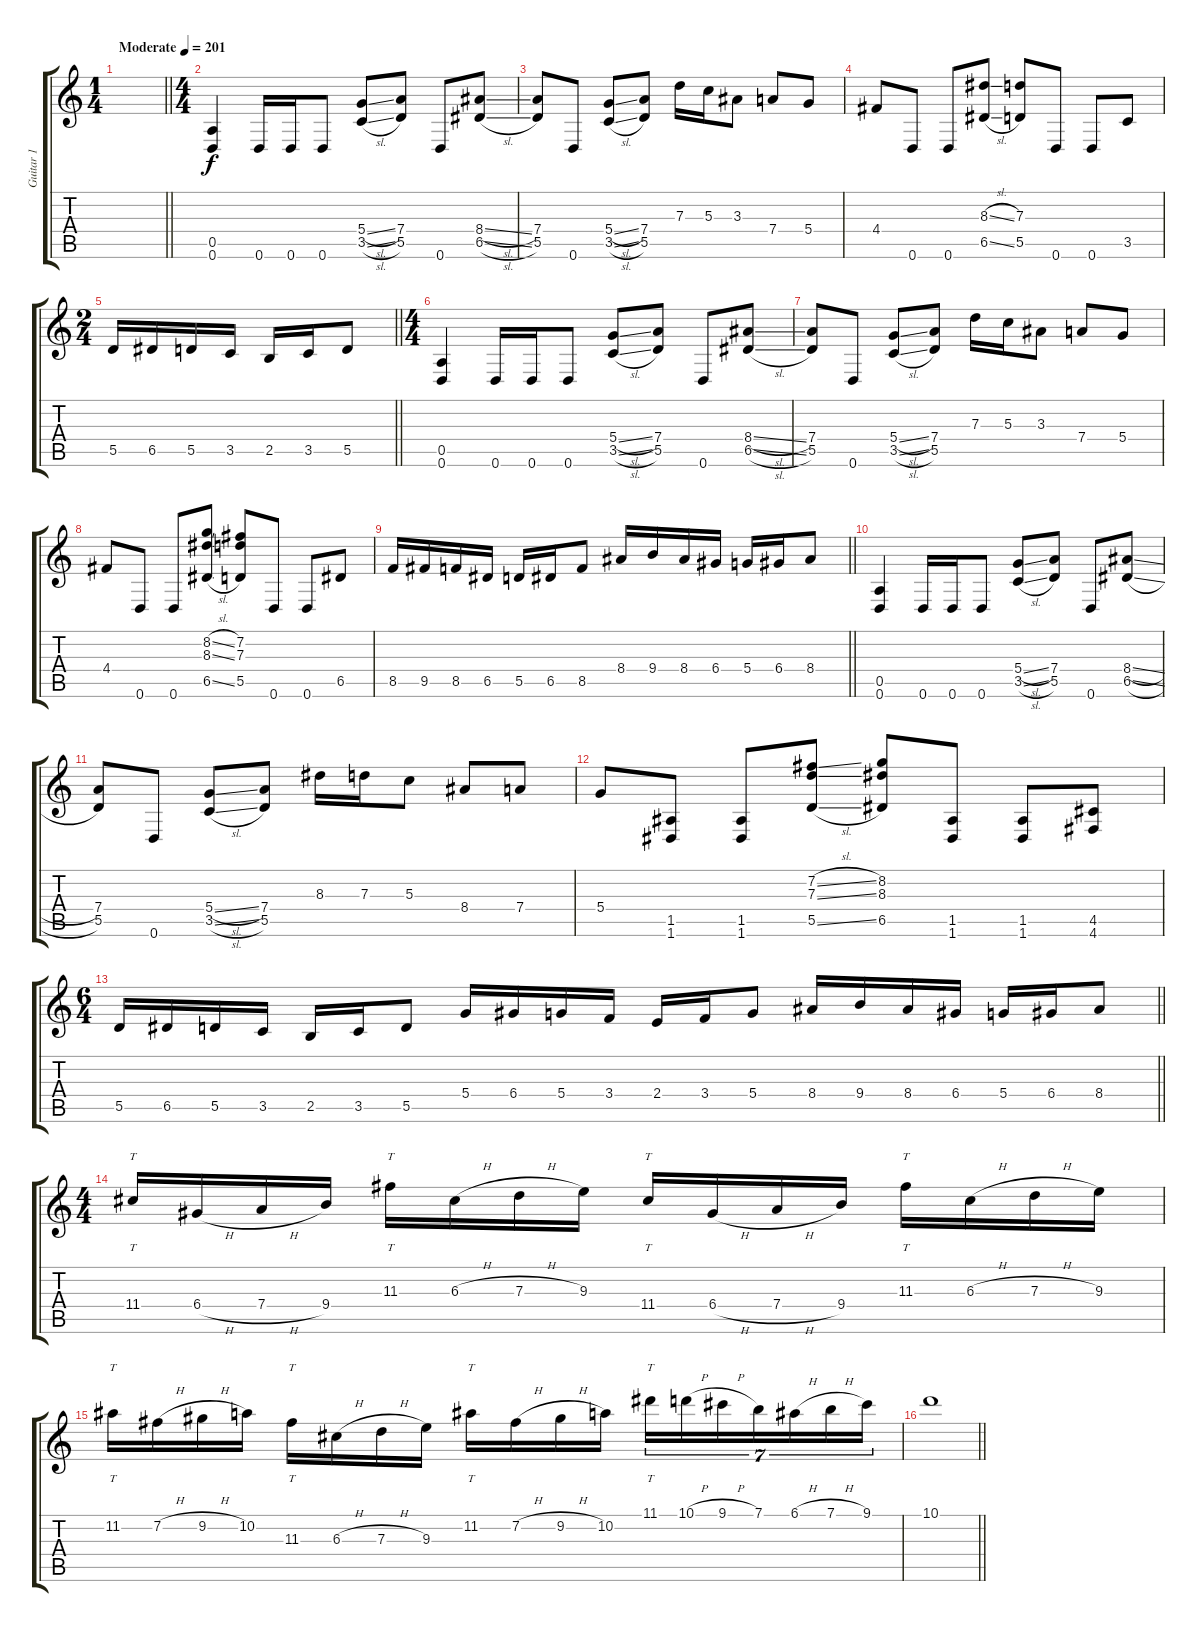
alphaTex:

\track ("Guitar 1" "Guitar 1") {instrument distortionguitar}
\staff {score tabs}
\tuning (E4 B3 G3 D3 A2 D2) {hide}
\ts (1 4)
\tempo (201 "Moderate")
\clef g2
\barLineRight lightlight
\ks c
|
\ts (4 4)
(0.5 0.6).4 0.6.16 0.6.16 0.6.8 (5.4{sl} 3.5{sl}).8 (7.4 5.5).8 0.6.8 (8.4{sl} 6.5{sl}).8 |
(7.4 5.5).8 0.6.8 (5.4{sl} 3.5{sl}).8 (7.4 5.5).8 7.3.16 5.3.16 3.3.8 7.4.8 5.4.8 |
4.4.8 0.6.8 0.6.8 (8.3{sl} 6.5{sl}).8 (7.3 5.5).8 0.6.8 0.6.8 3.5.8 |
\ts (2 4)
\barLineRight lightlight
5.5.16 6.5.16 5.5.16 3.5.16 2.5.16 3.5.16 5.5.8 |
\ts (4 4)
(0.5 0.6).4 0.6.16 0.6.16 0.6.8 (5.4{sl} 3.5{sl}).8 (7.4 5.5).8 0.6.8 (8.4{sl} 6.5{sl}).8 |
(7.4 5.5).8 0.6.8 (5.4{sl} 3.5{sl}).8 (7.4 5.5).8 7.3.16 5.3.16 3.3.8 7.4.8 5.4.8 |
4.4.8 0.6.8 0.6.8 (8.2{sl} 8.3{sl} 6.5{sl}).8 (7.2 7.3 5.5).8 0.6.8 0.6.8 6.5.8 |
\barLineRight lightlight
8.5.16 9.5.16 8.5.16 6.5.16 5.5.16 6.5.16 8.5.8 8.4.16 9.4.16 8.4.16 6.4.16 5.4.16 6.4.16 8.4.8 |
(0.5 0.6).4 0.6.16 0.6.16 0.6.8 (5.4{sl} 3.5{sl}).8 (7.4 5.5).8 0.6.8 (8.4{sl} 6.5{sl}).8 |
(7.4 5.5).8 0.6.8 (5.4{sl} 3.5{sl}).8 (7.4 5.5).8 8.3.16 7.3.16 5.3.8 8.4.8 7.4.8 |
5.4.8 (1.5 1.6).8 (1.5 1.6).8 (7.2{sl} 7.3{sl} 5.5{sl}).8 (8.2 8.3 6.5).8 (1.5 1.6).8 (1.5 1.6).8 (4.5 4.6).8 |
\ts (6 4)
\barLineRight lightlight
5.5.16 6.5.16 5.5.16 3.5.16 2.5.16 3.5.16 5.5.8 5.4.16 6.4.16 5.4.16 3.4.16 2.4.16 3.4.16 5.4.8 8.4.16 9.4.16 8.4.16 6.4.16 5.4.16 6.4.16 8.4.8 |
\ts (4 4)
11.4.16{tt} 6.4{h}.16 7.4{h}.16 9.4.16 11.3.16{tt} 6.3{h}.16 7.3{h}.16 9.3.16 11.4.16{tt} 6.4{h}.16 7.4{h}.16 9.4.16 11.3.16{tt} 6.3{h}.16 7.3{h}.16 9.3.16 |
11.2.16{tt} 7.2{h}.16 9.2{h}.16 10.2.16 11.3.16{tt} 6.3{h}.16 7.3{h}.16 9.3.16 11.2.16{tt} 7.2{h}.16 9.2{h}.16 10.2.16 11.1.16{tt tu (7 4)} 10.1{h}.16{tu (7 4)} 9.1{h}.16{tu (7 4)} 7.1.16{tu (7 4)} 6.1{h}.16{tu (7 4)} 7.1{h}.16{tu (7 4)} 9.1.16{tu (7 4)} |
\barLineRight lightlight
10.1.1
